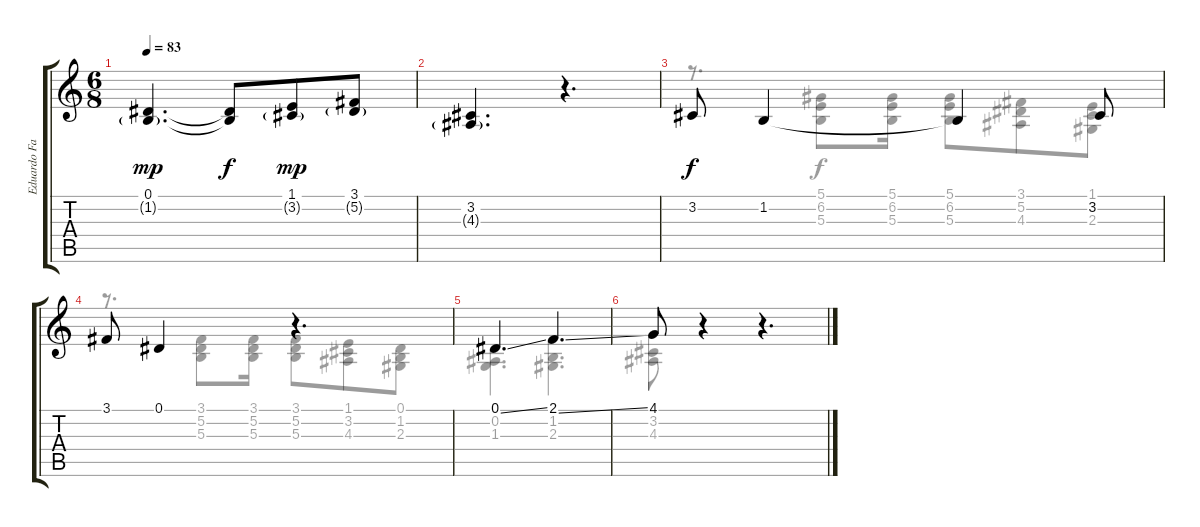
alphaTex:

\track ("Eduardo Falaschi" "Eduardo Fa") {instrument choiraahs}
\staff {score tabs}
\tuning (Eb4 Bb3 Gb3 Db3 Ab2 Eb2) {hide}
\voice
\ts (6 8)
\tempo 83
\clef g2
\ks c
(0.1 1.2{g}).4{d dy mp} (0.1{t} 1.2{t}).8{dy f} (1.1 3.2{g}).8{dy mp} (3.1 5.2{g}).8 |
(3.2 4.3{g}).4{d} r.4{d} |
3.2.8{dy f} 1.2.4 1.2{t}.4 3.2.8 |
3.1.8 0.1.4 r.4{d} |
0.1{ss}.4{d} 2.1{ss}.4{d} |
4.1.8 r.4 r.4{d} |
|
|
|
|
|
|
|
|
|
\voice
\clef g2
\ottava regular
\simile none
\ks c
|
|
r.8{d} (5.1 6.2 5.3).8 (5.1 6.2 5.3).16 (5.1 6.2 5.3).8 (3.1 5.2 4.3).8 (1.1 3.2 2.3).8 |
r.8{d} (3.1 5.2 5.3).8 (3.1 5.2 5.3).16 (3.1 5.2 5.3).8 (1.1 3.2 4.3).8 (0.1 1.2 2.3).8 |
(0.1 0.2 1.3).4{d} (2.1 1.2 2.3).4{d} |
(4.1 3.2 4.3).8 r.4 r.4{d} |
|
|
|
|
|
|
|
|
|
